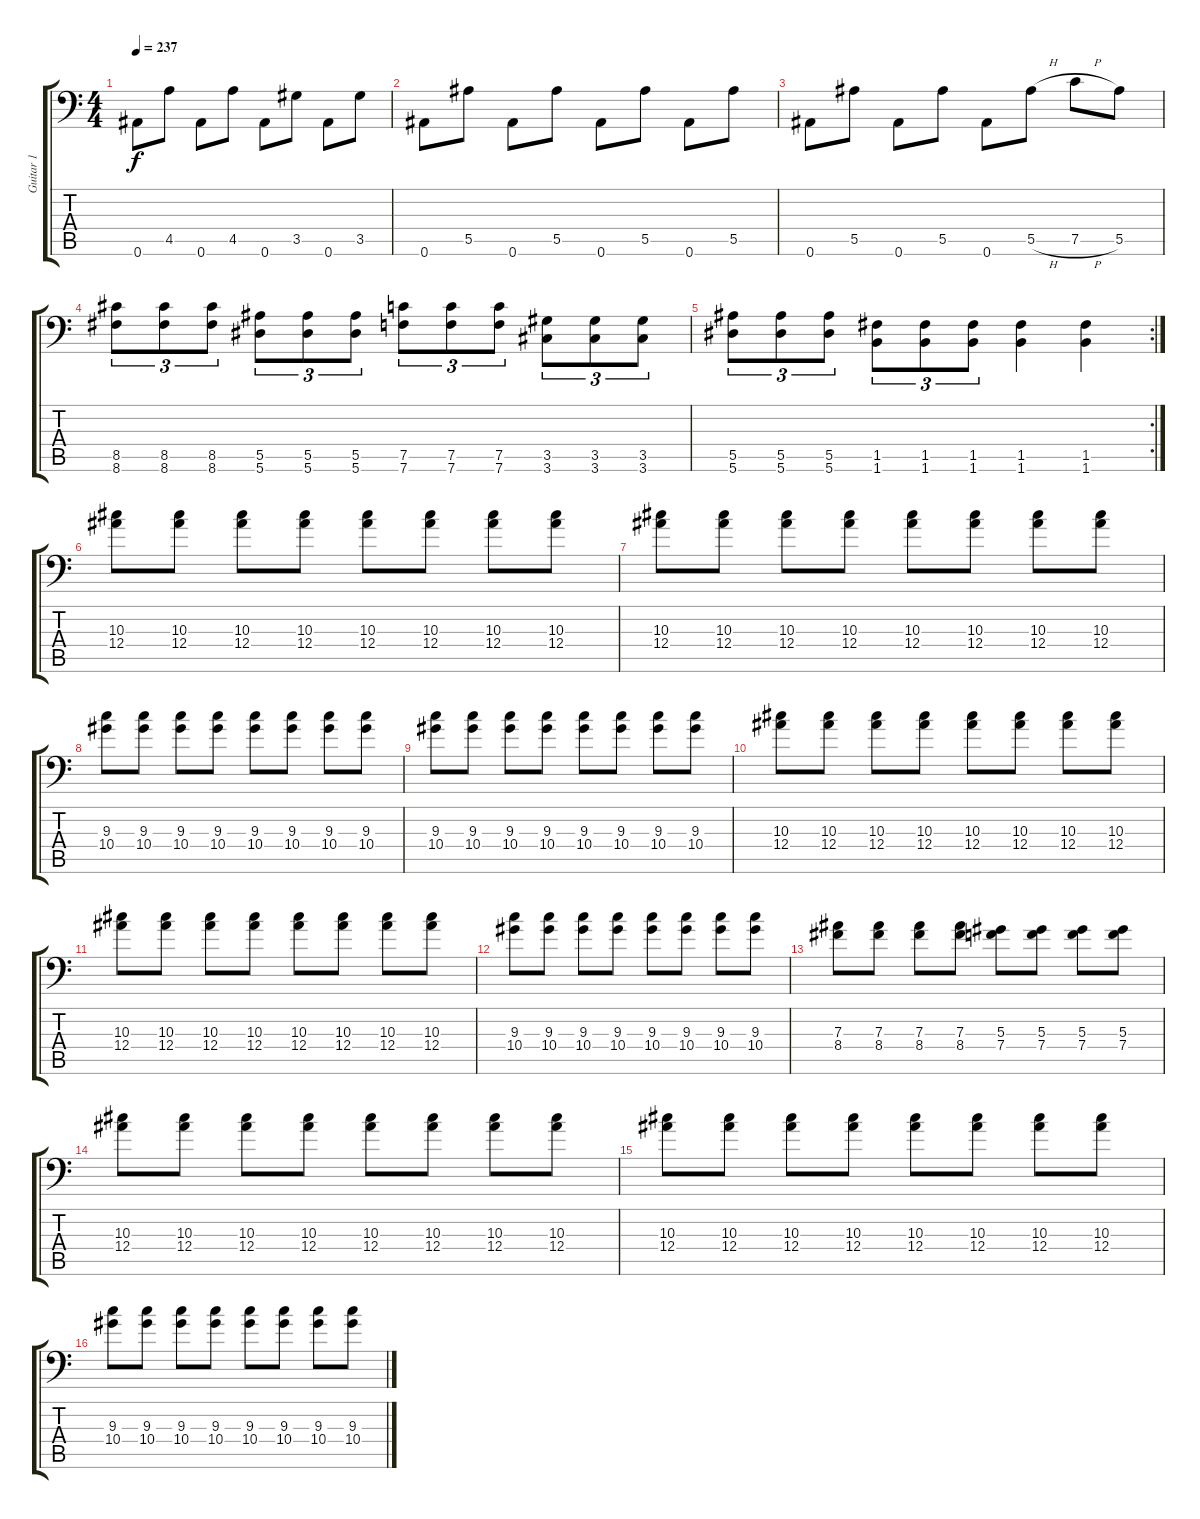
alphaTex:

\track ("Guitar 1" "Guitar 1") {instrument distortionguitar}
\staff {score tabs}
\tuning (C4 G3 Eb3 Bb2 F2 Bb1) {hide}
\ts (4 4)
\tempo 237
\clef f4
\ks c
0.6.8{dy f} 4.5.8 0.6.8 4.5.8 0.6.8 3.5.8 0.6.8 3.5.8 |
0.6.8 5.5.8 0.6.8 5.5.8 0.6.8 5.5.8 0.6.8 5.5.8 |
0.6.8 5.5.8 0.6.8 5.5.8 0.6.8 5.5{h}.8 7.5{h}.8 5.5.8 |
(8.5 8.6).8{tu (3 2)} (8.5 8.6).8{tu (3 2)} (8.5 8.6).8{tu (3 2)} (5.5 5.6).8{tu (3 2)} (5.5 5.6).8{tu (3 2)} (5.5 5.6).8{tu (3 2)} (7.5 7.6).8{tu (3 2)} (7.5 7.6).8{tu (3 2)} (7.5 7.6).8{tu (3 2)} (3.5 3.6).8{tu (3 2)} (3.5 3.6).8{tu (3 2)} (3.5 3.6).8{tu (3 2)} |
\rc 2
(5.5 5.6).8{tu (3 2)} (5.5 5.6).8{tu (3 2)} (5.5 5.6).8{tu (3 2)} (1.5 1.6).8{tu (3 2)} (1.5 1.6).8{tu (3 2)} (1.5 1.6).8{tu (3 2)} (1.5 1.6).4 (1.5 1.6).4 |
(10.3 12.4).8 (10.3 12.4).8 (10.3 12.4).8 (10.3 12.4).8 (10.3 12.4).8 (10.3 12.4).8 (10.3 12.4).8 (10.3 12.4).8 |
(10.3 12.4).8 (10.3 12.4).8 (10.3 12.4).8 (10.3 12.4).8 (10.3 12.4).8 (10.3 12.4).8 (10.3 12.4).8 (10.3 12.4).8 |
(9.3 10.4).8 (9.3 10.4).8 (9.3 10.4).8 (9.3 10.4).8 (9.3 10.4).8 (9.3 10.4).8 (9.3 10.4).8 (9.3 10.4).8 |
(9.3 10.4).8 (9.3 10.4).8 (9.3 10.4).8 (9.3 10.4).8 (9.3 10.4).8 (9.3 10.4).8 (9.3 10.4).8 (9.3 10.4).8 |
(10.3 12.4).8 (10.3 12.4).8 (10.3 12.4).8 (10.3 12.4).8 (10.3 12.4).8 (10.3 12.4).8 (10.3 12.4).8 (10.3 12.4).8 |
(10.3 12.4).8 (10.3 12.4).8 (10.3 12.4).8 (10.3 12.4).8 (10.3 12.4).8 (10.3 12.4).8 (10.3 12.4).8 (10.3 12.4).8 |
(9.3 10.4).8 (9.3 10.4).8 (9.3 10.4).8 (9.3 10.4).8 (9.3 10.4).8 (9.3 10.4).8 (9.3 10.4).8 (9.3 10.4).8 |
(7.3 8.4).8 (7.3 8.4).8 (7.3 8.4).8 (7.3 8.4).8 (5.3 7.4).8 (5.3 7.4).8 (5.3 7.4).8 (5.3 7.4).8 |
(10.3 12.4).8 (10.3 12.4).8 (10.3 12.4).8 (10.3 12.4).8 (10.3 12.4).8 (10.3 12.4).8 (10.3 12.4).8 (10.3 12.4).8 |
(10.3 12.4).8 (10.3 12.4).8 (10.3 12.4).8 (10.3 12.4).8 (10.3 12.4).8 (10.3 12.4).8 (10.3 12.4).8 (10.3 12.4).8 |
(9.3 10.4).8 (9.3 10.4).8 (9.3 10.4).8 (9.3 10.4).8 (9.3 10.4).8 (9.3 10.4).8 (9.3 10.4).8 (9.3 10.4).8
